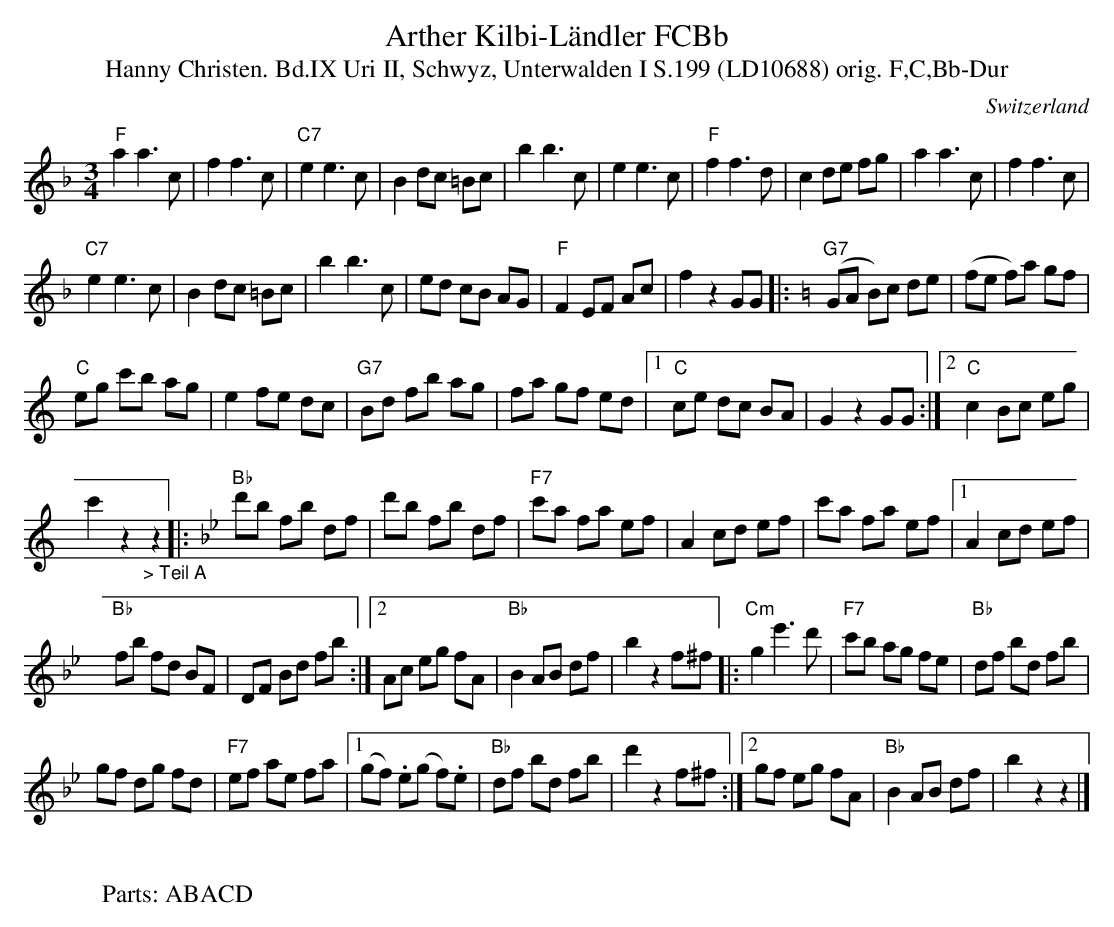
X:1
T:Arther Kilbi-L\"andler FCBb
T:Hanny Christen. Bd.IX Uri II, Schwyz, Unterwalden I S.199 (LD10688) orig. F,C,Bb-Dur
M:3/4
L:1/8
O:Switzerland
K:F major
"F"a2 a3c | f2 f3c | "C7"e2e3c | B2 dc =Bc | b2b3c | e2e3c | "F"f2f3d | c2 de fg | a2a3c | f2f3c |
"C7"e2e3c | B2 dc =Bc | b2b3c | ed cB AG | "F"F2 EF Ac | f2z2 GG |: [K:C] ("G7"GA B)c de | (fe f)a gf |
"C"eg c'b ag | e2 fe dc | "G7"Bd fb ag | fa gf ed |1 "C"ce dc BA | G2z2GG :|2 "C"c2 Bc eg |
c'2 z2"_> Teil A"z2 |: [K:Bb] "Bb"d'b fb df | d'b fb df | "F7"c'a fa ef | A2 cd ef | c'a fa ef |1 A2 cd ef |
"Bb"fb fd BF | DF Bd fb :|2 Ac eg fA | "Bb"B2 AB df | b2z2 f^f |: "Cm"g2e'3d' | "F7"c'b ag fe | "Bb"df bd fb |
gf dg fd | "F7"ef ae fa |1 (gf) .e(g f).e | "Bb"df bd fb | d'2 z2 f^f :|2 gf eg fA | "Bb"B2AB df | b2 z2z2 |]
W:
W: Parts: ABACD
